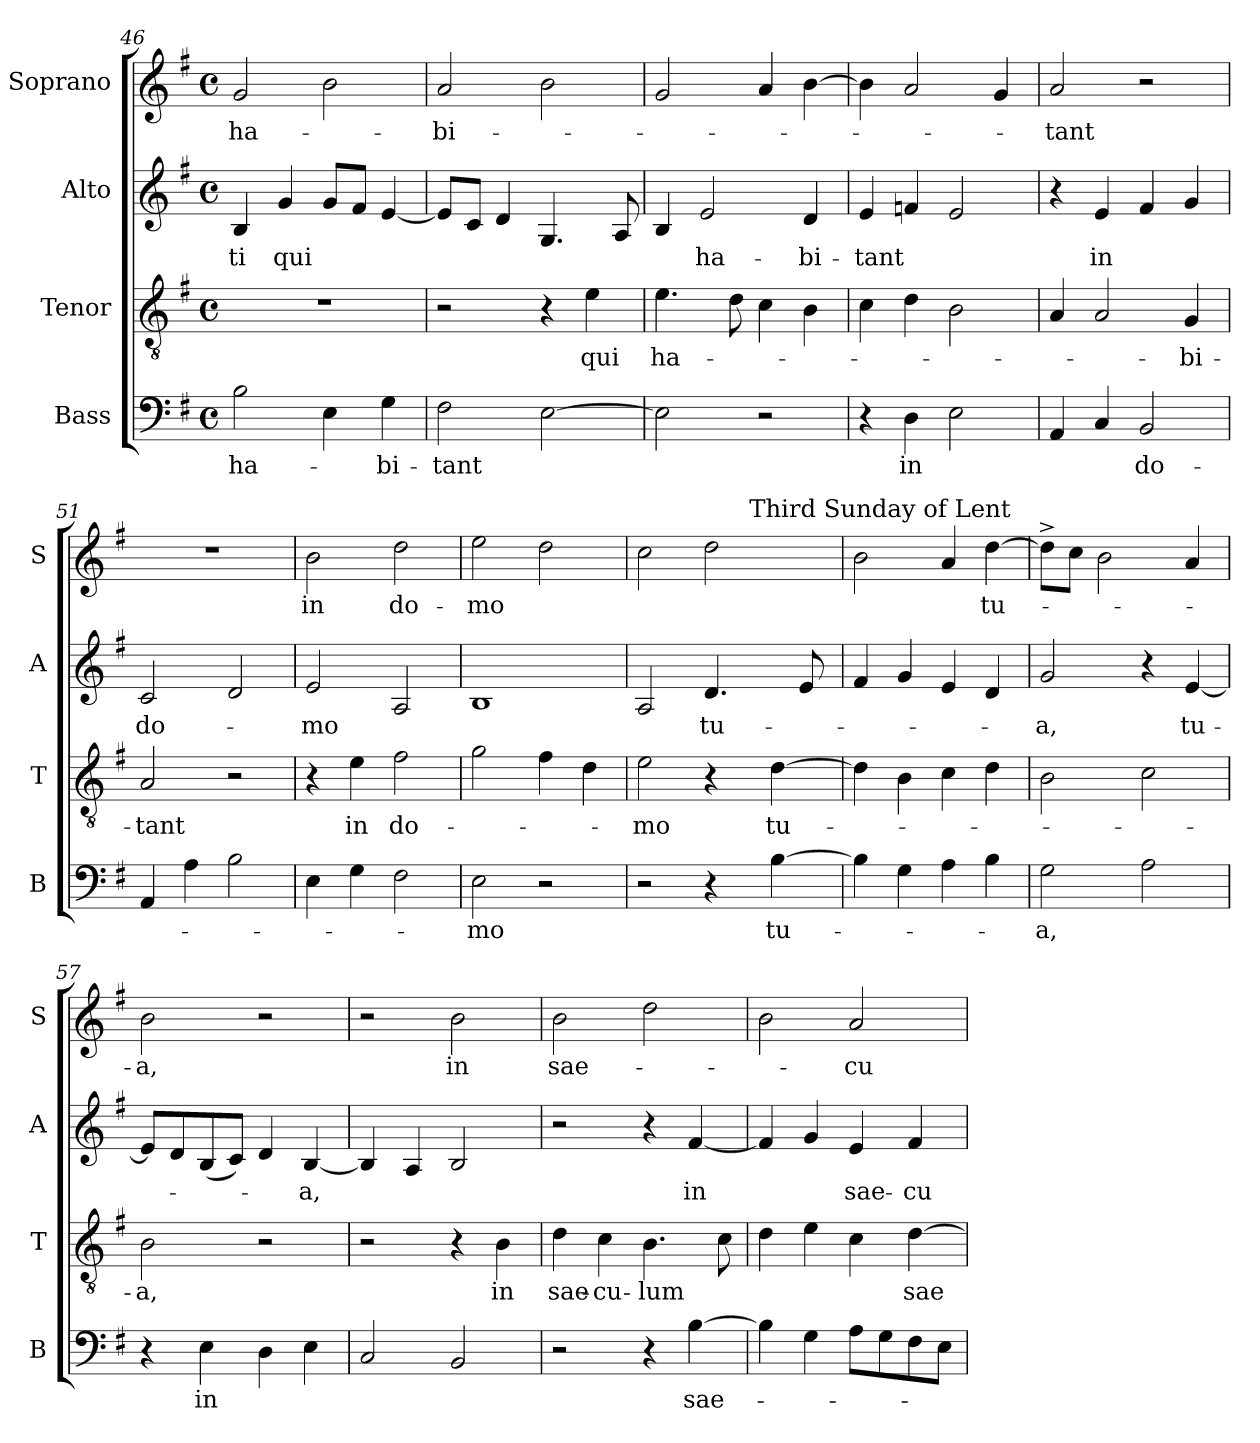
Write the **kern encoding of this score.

**kern	**text	**kern	**text	**kern	**text	**kern	**text
*part4	*part4	*part3	*part3	*part2	*part2	*part1	*part1
*staff4	*staff4	*staff3	*staff3	*staff2	*staff2	*staff1	*staff1
*I"Bass	*	*I"Tenor	*	*I"Alto	*	*I"Soprano	*
*I'B	*	*I'T	*	*I'A	*	*I'S	*
*clefF4	*	*clefGv2	*	*clefG2	*	*clefG2	*
*k[f#]	*	*k[f#]	*	*k[f#]	*	*k[f#]	*
*G:	*	*G:	*	*G:	*	*G:	*
*M4/4	*	*M4/4	*	*M4/4	*	*M4/4	*
*met(c)	*	*met(c)	*	*met(c)	*	*met(c)	*
=46	=46	=46	=46	=46	=46	=46	=46
!	!LO:LY:b:cj	!	!	!	!LO:LY:b:cj	!	!LO:LY:b:cj
2B\	ha-	1r	.	4B/	-ti	2g/	ha-
!	!	!	!	!	!LO:LY:b:cj	!	!
.	.	.	.	4g/	qui	.	.
4E\	.	.	.	8g/L	.	2b\	.
.	.	.	.	8f#/J	.	.	.
!	!LO:LY:b:cj	!	!	!	!	!	!
4G\	-bi-	.	.	[>4e/	.	.	.
!!LO:LB:g=z
=47	=47	=47	=47	=47	=47	=47	=47
!	!LO:LY:b	!	!	!	!	!	!LO:LY:b:cj
2F#\	-tant	2r	.	8e/L]	.	2a/	-bi-
.	.	.	.	8c/J	.	.	.
.	.	.	.	4d/	.	.	.
[>2E\	.	4r	.	4.G/	.	2b\	.
!	!	!	!LO:LY:b:cj	!	!	!	!
.	.	4e\	qui	.	.	.	.
.	.	.	.	8A/	.	.	.
=48	=48	=48	=48	=48	=48	=48	=48
!	!	!	!LO:LY:b:cj	!	!	!	!
2E\]	.	4.e\	ha-	4B/	.	2g/	.
!	!	!	!	!	!LO:LY:b:cj	!	!
.	.	.	.	2e/	ha-	.	.
.	.	8d\	.	.	.	.	.
2r	.	4c\	.	.	.	4a/	.
!	!	!	!	!	!LO:LY:b:cj	!	!
.	.	4B\	.	4d/	-bi-	[>4b\	.
=49	=49	=49	=49	=49	=49	=49	=49
!	!	!	!	!	!LO:LY:b	!	!
4r	.	4c\	.	4e/	-tant	4b\]	.
!	!LO:LY:b:cj	!	!	!	!	!	!
4D\	in	4d\	.	4fn/	.	2a/	.
2E\	.	2B\	.	2e/	.	.	.
.	.	.	.	.	.	4g/	.
=50	=50	=50	=50	=50	=50	=50	=50
!	!	!	!	!	!	!	!LO:LY:b:cj
4AA/	.	4A/	.	4r	.	2a/	-tant
!	!	!	!	!	!LO:LY:b:cj	!	!
4C/	.	2A/	.	4e/	in	.	.
!	!LO:LY:b:cj	!	!	!	!	!	!
2BB/	do-	.	.	4f#/	.	2r	.
!	!	!	!LO:LY:b:cj	!	!	!	!
.	.	4G/	-bi-	4g/	.	.	.
=51	=51	=51	=51	=51	=51	=51	=51
!	!	!	!LO:LY:b:cj	!	!LO:LY:b:cj	!	!
4AA/	.	2A/	-tant	2c/	do-	1r	.
4A\	.	.	.	.	.	.	.
2B\	.	2r	.	2d/	.	.	.
!!LO:PB:g=z
=52	=52	=52	=52	=52	=52	=52	=52
!	!	!	!	!	!LO:LY:b:cj	!	!LO:LY:b:cj
4E\	.	4r	.	2e/	-mo	2b\	in
!	!	!	!LO:LY:b:cj	!	!	!	!
4G\	.	4e\	in	.	.	.	.
!	!	!	!LO:LY:b:cj	!	!	!	!LO:LY:b:cj
2F#\	.	2f#\	do-	2A/	.	2dd\	do-
=53	=53	=53	=53	=53	=53	=53	=53
!	!LO:LY:b:cj	!	!	!	!	!	!LO:LY:b:cj
2E\	-mo	2g\	.	1B	.	2ee\	-mo
2r	.	4f#\	.	.	.	2dd\	.
.	.	4d\	.	.	.	.	.
=54	=54	=54	=54	=54	=54	=54	=54
!	!	!	!LO:LY:b:cj	!	!	!	!
*	*	*	*	*	*	*^	*
2r	.	2e\	-mo	2A/	.	2cc\	2ryy	.
!	!	!	!	!	!LO:LY:b:cj	!	!	!
4r	.	4r	.	4.d/	tu-	2dd\	8ryy	.
.	.	.	.	.	.	.	32.ryy	.
!	!	!	!	!	!	!	!LO:TX:a:t=Third Sunday of Lent	!
.	.	.	.	.	.	.	4ryy	.
!	!LO:LY:b:cj	!	!LO:LY:b:cj	!	!	!	!	!
[>4B\	tu-	[>4d\	tu-	.	.	.	.	.
.	.	.	.	8e/	.	.	.	.
.	.	.	.	.	.	.	16ryy	.
.	.	.	.	.	.	.	64ryy	.
*	*	*	*	*	*	*v	*v	*
=55	=55	=55	=55	=55	=55	=55	=55
4B\]	.	4d\]	.	4f#/	.	2b\	.
4G\	.	4B\	.	4g/	.	.	.
4A\	.	4c\	.	4e/	.	4a/	.
!	!	!	!	!	!	!	!LO:LY:b:cj
4B\	.	4d\	.	4d/	.	[>4dd\	tu-
=56	=56	=56	=56	=56	=56	=56	=56
!	!LO:LY:b:cj	!	!	!	!LO:LY:b:cj	!	!
2G\	-a,	2B\	.	2g/	-a,	8dd^<\L]	.
.	.	.	.	.	.	8cc\J	.
.	.	.	.	.	.	2b\	.
2A\	.	2c\	.	4r	.	.	.
!	!	!	!	!	!LO:LY:b:cj	!	!
.	.	.	.	[<4e/	tu-	4a/	.
=57	=57	=57	=57	=57	=57	=57	=57
!	!	!	!LO:LY:b:cj	!	!	!	!LO:LY:b:cj
4r	.	2B\	-a,	8e/L]	.	2b\	-a,
.	.	.	.	8d/	.	.	.
!	!LO:LY:b:cj	!	!	!	!	!	!
4E\	in	.	.	(>8B/	.	.	.
.	.	.	.	8c/J)	.	.	.
4D\	.	2r	.	4d/	.	2r	.
!	!	!	!	!	!LO:LY:b:cj	!	!
4E\	.	.	.	[<4B/	-a,	.	.
=58	=58	=58	=58	=58	=58	=58	=58
2C/	.	2r	.	4B/]	.	2r	.
.	.	.	.	4A/	.	.	.
!	!	!	!	!	!	!	!LO:LY:b:cj
2BB/	.	4r	.	2B/	.	2b\	in
!	!	!	!LO:LY:b:cj	!	!	!	!
.	.	4B\	in	.	.	.	.
!!LO:LB:g=z
=59	=59	=59	=59	=59	=59	=59	=59
!	!	!	!LO:LY:b	!	!	!	!LO:LY:b:cj
2r	.	4d\	sae-	2r	.	2b\	sae-
!	!	!	!LO:LY:b:rj	!	!	!	!
.	.	4c\	-cu-	.	.	.	.
!	!	!	!LO:LY:b	!	!	!	!
4r	.	4.B\	-lum	4r	.	2dd\	.
!	!LO:LY:b:cj	!	!	!	!LO:LY:b:cj	!	!
[>4B\	sae-	.	.	[<4f#/	in	.	.
.	.	8c\	.	.	.	.	.
=60	=60	=60	=60	=60	=60	=60	=60
4B\]	.	4d\	.	4f#/]	.	2b\	.
4G\	.	4e\	.	4g/	.	.	.
!	!	!	!	!	!LO:LY:b:cj	!	!LO:LY:b:cj
8A\L	.	4c\	.	4e/	sae-	2a/	-cu-
8G\	.	.	.	.	.	.	.
!	!	!	!LO:LY:b:cj	!	!LO:LY:b:cj	!	!
8F#\	.	[>4d\	sae-	4f#/	-cu-	.	.
8E\J	.	.	.	.	.	.	.
=	=	=	=	=	=	=	=
*-	*-	*-	*-	*-	*-	*-	*-
